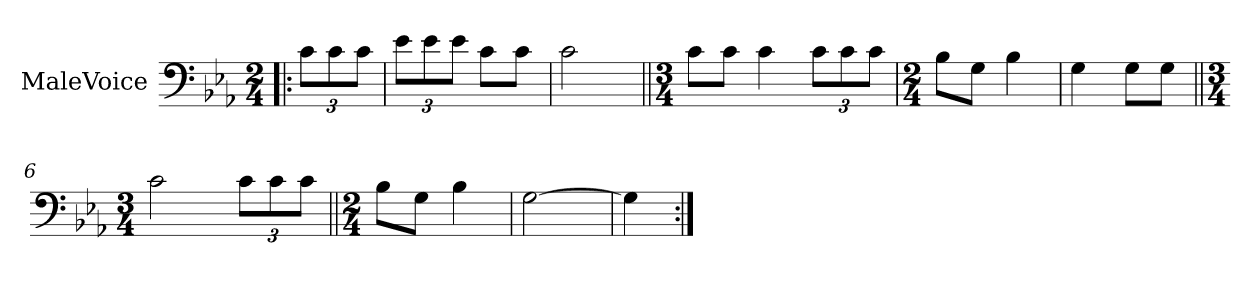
**kern
*part1
*staff1
*I"MaleVoice
*clefF4
*k[b-e-a-]
*M2/4
*MM92
=!|:
12c\L
12c\
12c\J
=1
12e-\L
12e-\
12e-\J
8c\L
8c\J
=2
2c
=3||
*M3/4
8c\L
8c\J
4c
12c\L
12c\
12c\J
=4
*M2/4
8B-\L
8G\J
4B-
=5
4G
8G\L
8G\J
=6||
*M3/4
2c
12c\L
12c\
12c\J
=7||
*M2/4
8B-\L
8G\J
4B-
=8
[2G
=9
4G]
=:|!
*-
